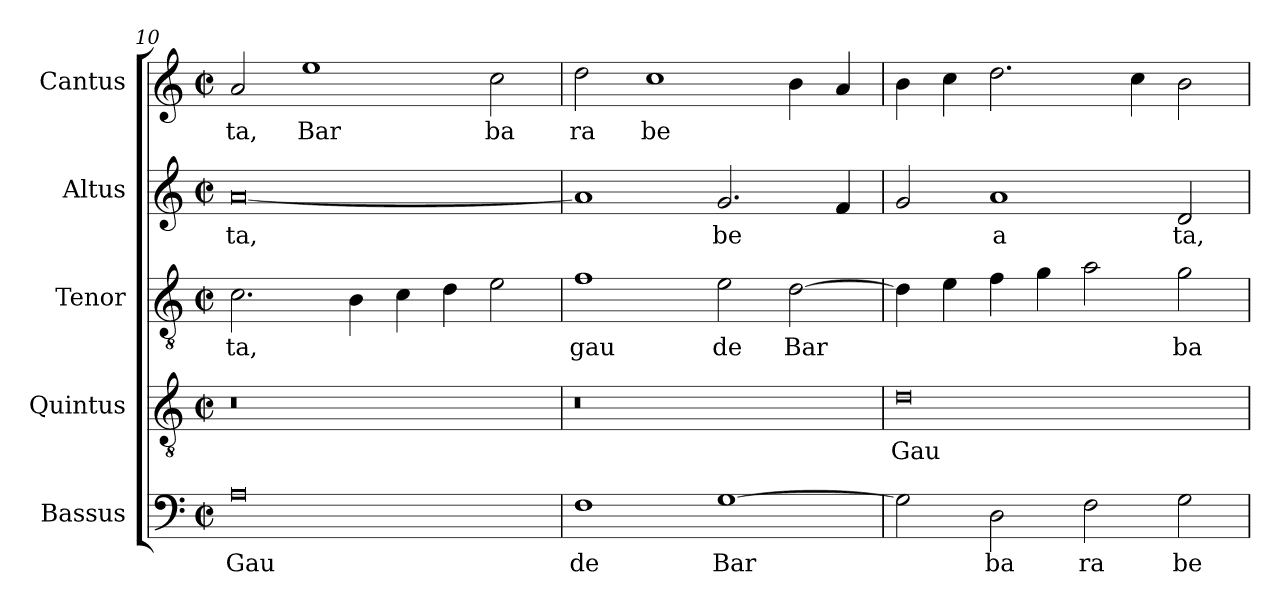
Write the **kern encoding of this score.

**kern	**text	**kern	**text	**kern	**text	**kern	**text	**kern	**text
*part5	*part5	*part4	*part4	*part3	*part3	*part2	*part2	*part1	*part1
*staff5	*staff5	*staff4	*staff4	*staff3	*staff3	*staff2	*staff2	*staff1	*staff1
*I"Bassus	*	*I"Quintus	*	*I"Tenor	*	*I"Altus	*	*I"Cantus	*
*clefF4	*	*clefGv2	*	*clefGv2	*	*clefG2	*	*clefG2	*
*M2/2	*	*M2/2	*	*M2/2	*	*M2/2	*	*M2/2	*
*met(c|)	*	*met(c|)	*	*met(c|)	*	*met(c|)	*	*met(c|)	*
=10	=10	=10	=10	=10	=10	=10	=10	=10	=10
!	!LO:LY:b:cj	!	!	!	!LO:LY:b:cj	!	!LO:LY:b:cj	!	!LO:LY:b:cj
0A	Gau	0r	.	2.c\	ta,	[<0a	ta,	2a/	ta,
!	!	!	!	!	!	!	!	!	!LO:LY:b:cj
.	.	.	.	.	.	.	.	1ee	Bar
.	.	.	.	4B\	.	.	.	.	.
.	.	.	.	4c\	.	.	.	.	.
.	.	.	.	4d\	.	.	.	.	.
!	!	!	!	!	!	!	!	!	!LO:LY:b:cj
.	.	.	.	2e\	.	.	.	2cc\	ba
=11	=11	=11	=11	=11	=11	=11	=11	=11	=11
!	!LO:LY:b:cj	!	!	!	!LO:LY:b:cj	!	!	!	!LO:LY:b:cj
1F	de	0r	.	1f	gau	1a]	.	2dd\	ra
!	!	!	!	!	!	!	!	!	!LO:LY:b:cj
.	.	.	.	.	.	.	.	1cc	be
!	!LO:LY:b	!	!	!	!LO:LY:b:cj	!	!LO:LY:b:cj	!	!
[>1G	Bar	.	.	2e\	de	2.g/	be	.	.
!	!	!	!	!	!LO:LY:b	!	!	!	!
.	.	.	.	[>2d\	Bar	.	.	4b\	.
.	.	.	.	.	.	4f/	.	4a/	.
=12	=12	=12	=12	=12	=12	=12	=12	=12	=12
!	!	!	!LO:LY:b:cj	!	!	!	!	!	!
2G\]	.	0d	Gau-	4d\]	.	2g/	.	4b\	.
.	.	.	.	4e\	.	.	.	4cc\	.
!	!LO:LY:b:cj	!	!	!	!	!	!LO:LY:b:cj	!	!
2D\	ba	.	.	4f\	.	1a	a	2.dd\	.
.	.	.	.	4g\	.	.	.	.	.
!	!LO:LY:b:cj	!	!	!	!	!	!	!	!
2F\	ra	.	.	2a\	.	.	.	.	.
.	.	.	.	.	.	.	.	4cc\	.
!	!LO:LY:b:cj	!	!	!	!LO:LY:b:cj	!	!LO:LY:b:cj	!	!
2G\	be	.	.	2g\	ba	2d/	ta,	2b\	.
=	=	=	=	=	=	=	=	=	=
*-	*-	*-	*-	*-	*-	*-	*-	*-	*-
